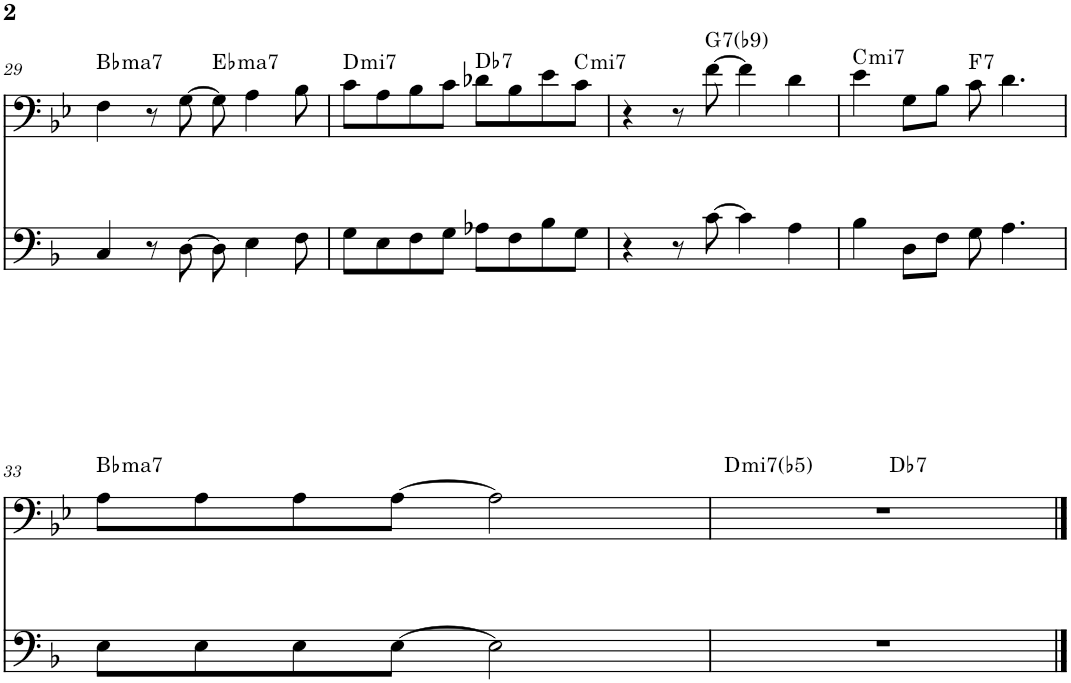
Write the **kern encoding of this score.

**kern	**kern	**harte
*part2	*part1	*part1
*staff2	*staff1	*
*I"Trombone	*I"Piano	*
*I'Trb	*I'Pno	*
!!LO:PB:g=z
*clefF4	*clefF4	*
*Trd-3c-5	*	*
*k[b-]	*k[b-e-]	*
*M4/4	*M4/4	*
=29	=29	=29
!	!	!LO:H:kt=ma7
4C/	4F\	Bb:maj7
8r	8r	.
[8D\	[8G\	.
!	!	!LO:H:kt=ma7
8D\]	8G\]	Eb:maj7
4E\	4A\	.
8F\	8B-\	.
=30	=30	=30
!	!	!LO:H:kt=mi7
8G\L	8c\L	D:min7
8E\	8A\	.
8F\	8B-\	.
8G\J	8c\J	.
!	!	!LO:H:kt=7
8A-X\L	8d-X\L	Db:7
8F\	8B-\	.
8B-\	8e-\	.
!	!	!LO:H:kt=mi7
8G\J	8c\J	C:min7
=31	=31	=31
4r	4r	.
8r	8r	.
!	!	!LO:H:kt=7
[8c\	[8f\	G:7(b9)
4c\]	4f\]	.
4A\	4d\	.
=32	=32	=32
!	!	!LO:H:kt=mi7
4B-\	4e-\	C:min7
8D\L	8G\L	.
8F\J	8B-\J	.
!	!	!LO:H:kt=7
8G\	8c\	F:7
4.A\	4.d\	.
!!LO:LB:g=z
=33	=33	=33
!	!	!LO:H:kt=ma7
8E\L	8A\L	Bb:maj7
8E\	8A\	.
8E\	8A\	.
[8E\J	[8A\J	.
2E\]	2A\]	.
=34	=34	=34
!	!	!LO:H:kt=mi7(b5)
*	*^	*
1r	1r	2ryy	D:hdim7
!	!	!	!LO:H:kt=7
.	.	2ryy	Db:7
*	*v	*v	*
==	==	==
*-	*-	*-
